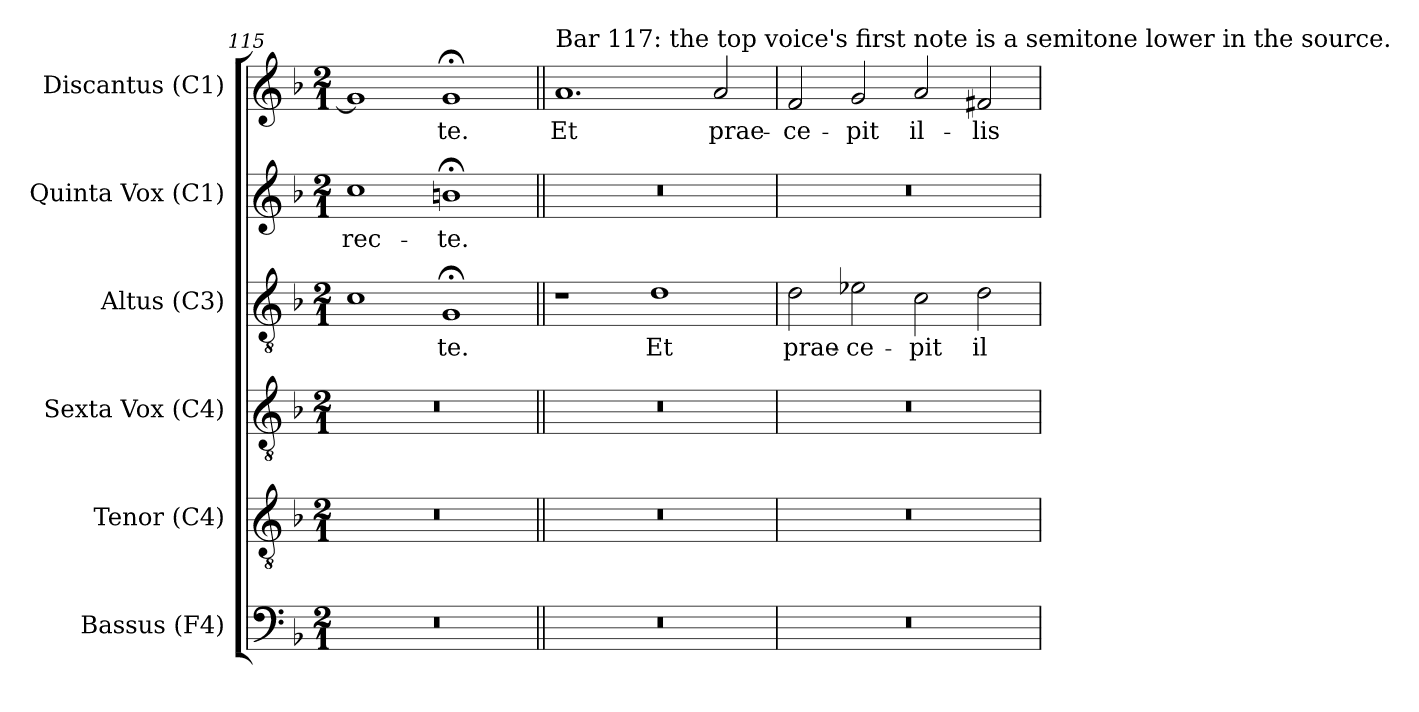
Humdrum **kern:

**kern	**kern	**kern	**kern	**text	**kern	**text	**kern	**text
*part6	*part5	*part4	*part3	*part3	*part2	*part2	*part1	*part1
*staff6	*staff5	*staff4	*staff3	*staff3	*staff2	*staff2	*staff1	*staff1
*I"Bassus (F4)	*I"Tenor (C4)	*I"Sexta Vox (C4)	*I"Altus (C3)	*	*I"Quinta Vox (C1)	*	*I"Discantus (C1)	*
*	*I'T	*I'SV	*	*	*I'QV	*	*	*
*clefF4	*clefGv2	*clefGv2	*clefGv2	*	*clefG2	*	*clefG2	*
*	*	*	*ITrd7c12	*	*	*	*	*
*k[b-]	*k[b-]	*k[b-]	*k[b-]	*	*k[b-]	*	*k[b-]	*
*F:	*F:	*F:	*F:	*	*F:	*	*F:	*
*M2/1	*M2/1	*M2/1	*M2/1	*	*M2/1	*	*M2/1	*
=115	=115	=115	=115	=115	=115	=115	=115	=115
!LO:N:vis=1	!LO:N:vis=1	!LO:N:vis=1	!	!	!	!	!	!
!	!	!	!	!	!	!LO:LY:b:color=#000000	!	!
0r	0r	0r	1Ci	.	1cci	rec-	1gi]	.
!	!	!	!	!LO:LY:b:color=#000000	!	!	!	!
!	!	!	!	!	!	!LO:LY:b:color=#000000	!	!
!	!	!	!	!	!	!	!	!LO:LY:b:color=#000000
.	.	.	1GG;i	-te.	1bn;i	-te.	1g;i	-te.
!!LO:PB:g=z
=116||	=116||	=116||	=116||	=116||	=116||	=116||	=116||	=116||
!LO:N:vis=1	!LO:N:vis=1	!LO:N:vis=1	!	!	!LO:N:vis=1	!	!	!
!	!	!	!	!	!	!	!LO:TX:a:t=Bar 117&colon; the top voice's first note is a semitone lower in the source.	!
!	!	!	!	!	!	!	!	!LO:LY:b:color=#000000
0r	0r	0r	1r	.	0r	.	1.ai	Et
!	!	!	!	!LO:LY:b:color=#000000	!	!	!	!
.	.	.	1Di	Et	.	.	.	.
!	!	!	!	!	!	!	!	!LO:LY:b:color=#000000
.	.	.	.	.	.	.	2ai/	prae-
=117	=117	=117	=117	=117	=117	=117	=117	=117
!LO:N:vis=1	!LO:N:vis=1	!LO:N:vis=1	!	!	!	!	!	!
!	!	!	!	!LO:LY:b:color=#000000	!LO:N:vis=1	!	!	!
!	!	!	!	!	!	!	!	!LO:LY:b:color=#000000
0r	0r	0r	2Di\	prae-	0r	.	2fi/	-ce-
!	!	!	!	!LO:LY:b:color=#000000	!	!	!	!
!	!	!	!	!	!	!	!	!LO:LY:b:color=#000000
.	.	.	2E-Xi\	-ce-	.	.	2gi/	-pit
!	!	!	!	!LO:LY:b:color=#000000	!	!	!	!
!	!	!	!	!	!	!	!	!LO:LY:b:color=#000000
.	.	.	2Ci\	-pit	.	.	2ai/	il-
!	!	!	!	!LO:LY:b:color=#000000	!	!	!	!
!	!	!	!	!	!	!	!	!LO:LY:b:color=#000000
.	.	.	2Di\	il-	.	.	2f#Xi/	-lis
=	=	=	=	=	=	=	=	=
*-	*-	*-	*-	*-	*-	*-	*-	*-
